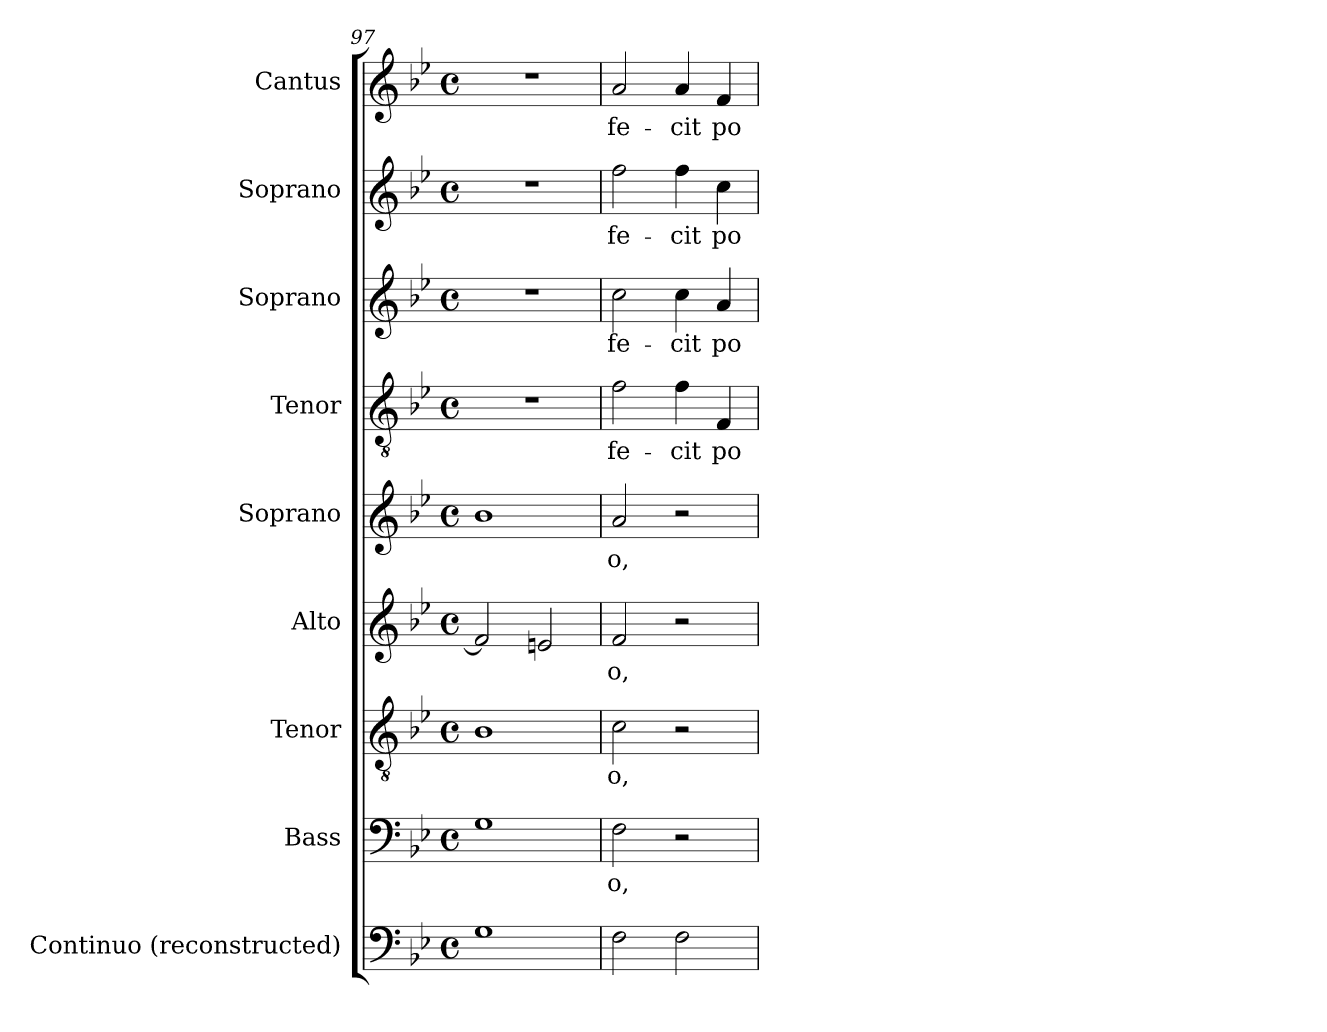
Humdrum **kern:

**kern	**kern	**text	**kern	**text	**kern	**text	**kern	**text	**kern	**text	**kern	**text	**kern	**text	**kern	**text
*part9	*part8	*part8	*part7	*part7	*part6	*part6	*part5	*part5	*part4	*part4	*part3	*part3	*part2	*part2	*part1	*part1
*staff9	*staff8	*staff8	*staff7	*staff7	*staff6	*staff6	*staff5	*staff5	*staff4	*staff4	*staff3	*staff3	*staff2	*staff2	*staff1	*staff1
*I"Continuo (reconstructed)	*I"Bass	*	*I"Tenor	*	*I"Alto	*	*I"Soprano	*	*I"Tenor	*	*I"Soprano	*	*I"Soprano	*	*I"Cantus	*
*I'Cont.	*I'B.	*	*I'T.	*	*I'A.	*	*I'S.	*	*I'T.	*	*I'S.	*	*I'S.	*	*	*
*clefF4	*clefF4	*	*clefGv2	*	*clefG2	*	*clefG2	*	*clefGv2	*	*clefG2	*	*clefG2	*	*clefG2	*
*	*	*	*ITrd7c12	*	*	*	*	*	*ITrd7c12	*	*	*	*	*	*	*
*k[b-e-]	*k[b-e-]	*	*k[b-e-]	*	*k[b-e-]	*	*k[b-e-]	*	*k[b-e-]	*	*k[b-e-]	*	*k[b-e-]	*	*k[b-e-]	*
*g:	*g:	*	*g:	*	*g:	*	*g:	*	*g:	*	*g:	*	*g:	*	*g:	*
*M4/4	*M4/4	*	*M4/4	*	*M4/4	*	*M4/4	*	*M4/4	*	*M4/4	*	*M4/4	*	*M4/4	*
*met(c)	*met(c)	*	*met(c)	*	*met(c)	*	*met(c)	*	*met(c)	*	*met(c)	*	*met(c)	*	*met(c)	*
=97	=97	=97	=97	=97	=97	=97	=97	=97	=97	=97	=97	=97	=97	=97	=97	=97
1Gi	1Gi	.	1BB-i	.	2fi/]	.	1b-i	.	1r	.	1r	.	1r	.	1r	.
.	.	.	.	.	2eni/	.	.	.	.	.	.	.	.	.	.	.
=98	=98	=98	=98	=98	=98	=98	=98	=98	=98	=98	=98	=98	=98	=98	=98	=98
!	!	!LO:LY:b:color=#000000	!	!	!	!	!	!	!	!	!	!	!	!	!	!
!	!	!	!	!LO:LY:b:color=#000000	!	!	!	!	!	!	!	!	!	!	!	!
!	!	!	!	!	!	!LO:LY:b:color=#000000	!	!	!	!	!	!	!	!	!	!
!	!	!	!	!	!	!	!	!LO:LY:b:color=#000000	!	!	!	!	!	!	!	!
!	!	!	!	!	!	!	!	!	!	!LO:LY:b:color=#000000	!	!	!	!	!	!
!	!	!	!	!	!	!	!	!	!	!	!	!LO:LY:b:color=#000000	!	!	!	!
!	!	!	!	!	!	!	!	!	!	!	!	!	!	!LO:LY:b:color=#000000	!	!
!	!	!	!	!	!	!	!	!	!	!	!	!	!	!	!	!LO:LY:b:color=#000000
2Fi\	2Fi\	-o,	2Ci\	-o,	2fi/	-o,	2ai/	-o,	2Fi\	fe-	2cci\	fe-	2ffi\	fe-	2ai/	fe-
!	!	!	!	!	!	!	!	!	!	!LO:LY:b:color=#000000	!	!	!	!	!	!
!	!	!	!	!	!	!	!	!	!	!	!	!LO:LY:b:color=#000000	!	!	!	!
!	!	!	!	!	!	!	!	!	!	!	!	!	!	!LO:LY:b:color=#000000	!	!
!	!	!	!	!	!	!	!	!	!	!	!	!	!	!	!	!LO:LY:b:color=#000000
2Fi\	2r	.	2r	.	2r	.	2r	.	4Fi\	-cit	4cci\	-cit	4ffi\	-cit	4ai/	-cit
!	!	!	!	!	!	!	!	!	!	!LO:LY:b:color=#000000	!	!	!	!	!	!
!	!	!	!	!	!	!	!	!	!	!	!	!LO:LY:b:color=#000000	!	!	!	!
!	!	!	!	!	!	!	!	!	!	!	!	!	!	!LO:LY:b:color=#000000	!	!
!	!	!	!	!	!	!	!	!	!	!	!	!	!	!	!	!LO:LY:b:color=#000000
.	.	.	.	.	.	.	.	.	4FFi/	po-	4ai/	po-	4cci\	po-	4fi/	po-
=	=	=	=	=	=	=	=	=	=	=	=	=	=	=	=	=
*-	*-	*-	*-	*-	*-	*-	*-	*-	*-	*-	*-	*-	*-	*-	*-	*-
